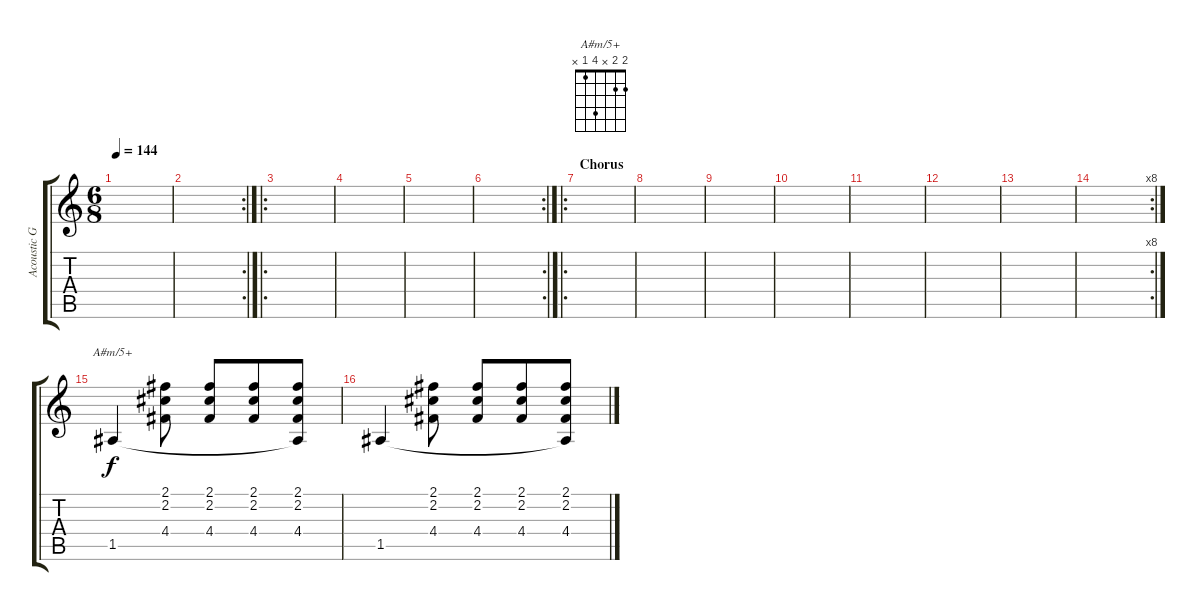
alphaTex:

\track ("Acoustic Guitar" "Acoustic G") {instrument acousticguitarsteel}
\staff {score tabs}
\tuning (E4 B3 G3 D3 A2 E2) {hide}
\chord ("A#m/5+" 2 2 x 4 1 x)
\ts (6 8)
\tempo 144
\clef g2
\ks c
|
\rc 2
|
\ro
|
|
|
\rc 2
|
\ro
\section ("" "Chorus")
|
|
|
|
|
|
|
\rc 8
|
1.5.4{ch "A#m/5+"} (2.1 2.2 4.4).8 (2.1 2.2 4.4).8 (2.1 2.2 4.4).8 (2.1 2.2 4.4 1.5{t}).8 |
1.5.4 (2.1 2.2 4.4).8 (2.1 2.2 4.4).8 (2.1 2.2 4.4).8 (2.1 2.2 4.4 1.5{t}).8
